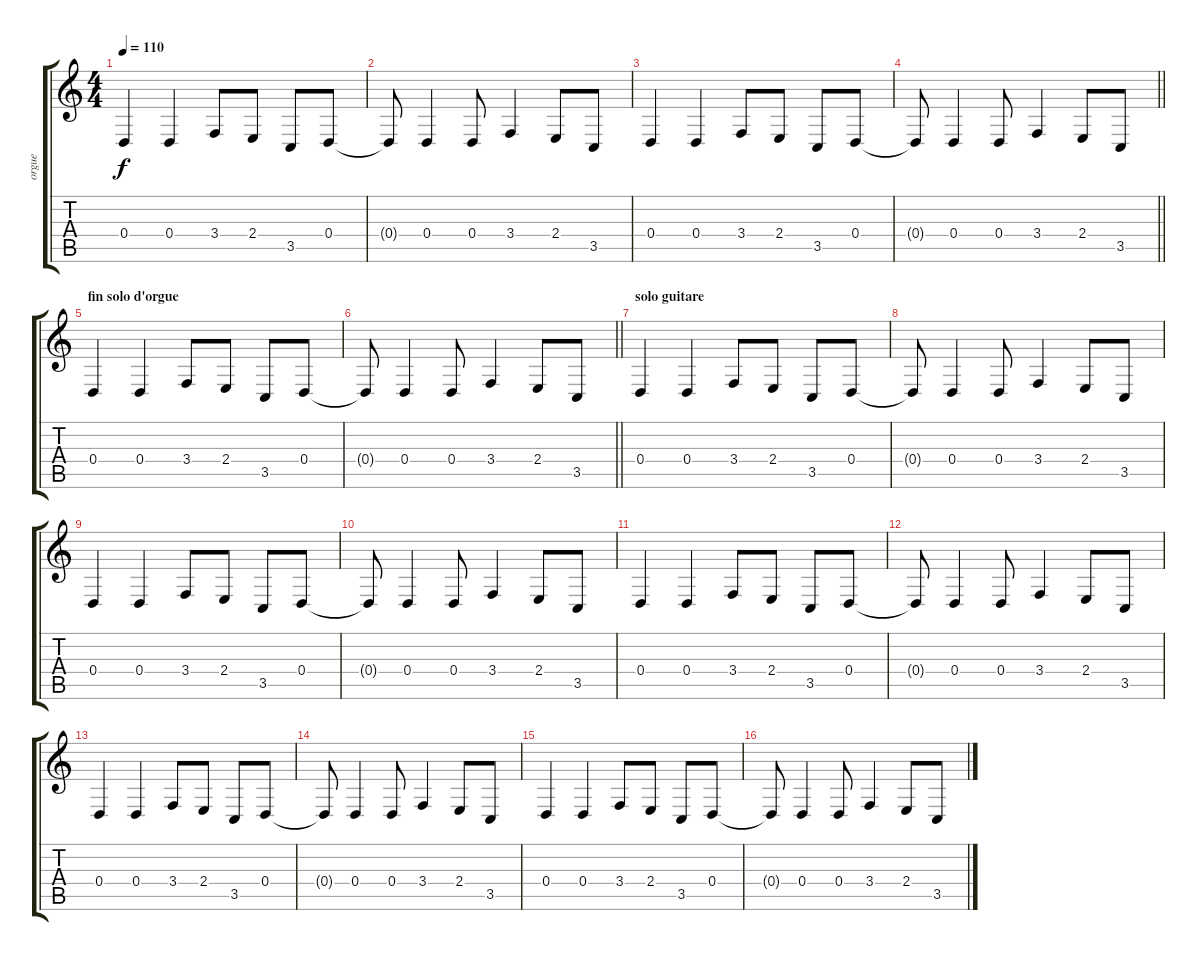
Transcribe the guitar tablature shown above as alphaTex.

\track ("orgue" "orgue") {instrument drawbarorgan}
\staff {score tabs}
\tuning (E4 B3 G3 D3 A2 E2) {hide}
\ts (4 4)
\tempo 110
\clef g2
\ks c
0.4.4{dy f} 0.4.4 3.4.8 2.4.8 3.5.8 0.4.8 |
0.4{t}.8 0.4.4 0.4.8 3.4.4 2.4.8 3.5.8 |
0.4.4 0.4.4 3.4.8 2.4.8 3.5.8 0.4.8 |
\barLineRight lightlight
0.4{t}.8 0.4.4 0.4.8 3.4.4 2.4.8 3.5.8 |
\section ("" "fin solo d'orgue")
0.4.4 0.4.4 3.4.8 2.4.8 3.5.8 0.4.8 |
\barLineRight lightlight
0.4{t}.8 0.4.4 0.4.8 3.4.4 2.4.8 3.5.8 |
\section ("" "solo guitare")
0.4.4 0.4.4 3.4.8 2.4.8 3.5.8 0.4.8 |
0.4{t}.8 0.4.4 0.4.8 3.4.4 2.4.8 3.5.8 |
0.4.4 0.4.4 3.4.8 2.4.8 3.5.8 0.4.8 |
0.4{t}.8 0.4.4 0.4.8 3.4.4 2.4.8 3.5.8 |
0.4.4 0.4.4 3.4.8 2.4.8 3.5.8 0.4.8 |
0.4{t}.8 0.4.4 0.4.8 3.4.4 2.4.8 3.5.8 |
0.4.4 0.4.4 3.4.8 2.4.8 3.5.8 0.4.8 |
0.4{t}.8 0.4.4 0.4.8 3.4.4 2.4.8 3.5.8 |
0.4.4 0.4.4 3.4.8 2.4.8 3.5.8 0.4.8 |
0.4{t}.8 0.4.4 0.4.8 3.4.4 2.4.8 3.5.8
